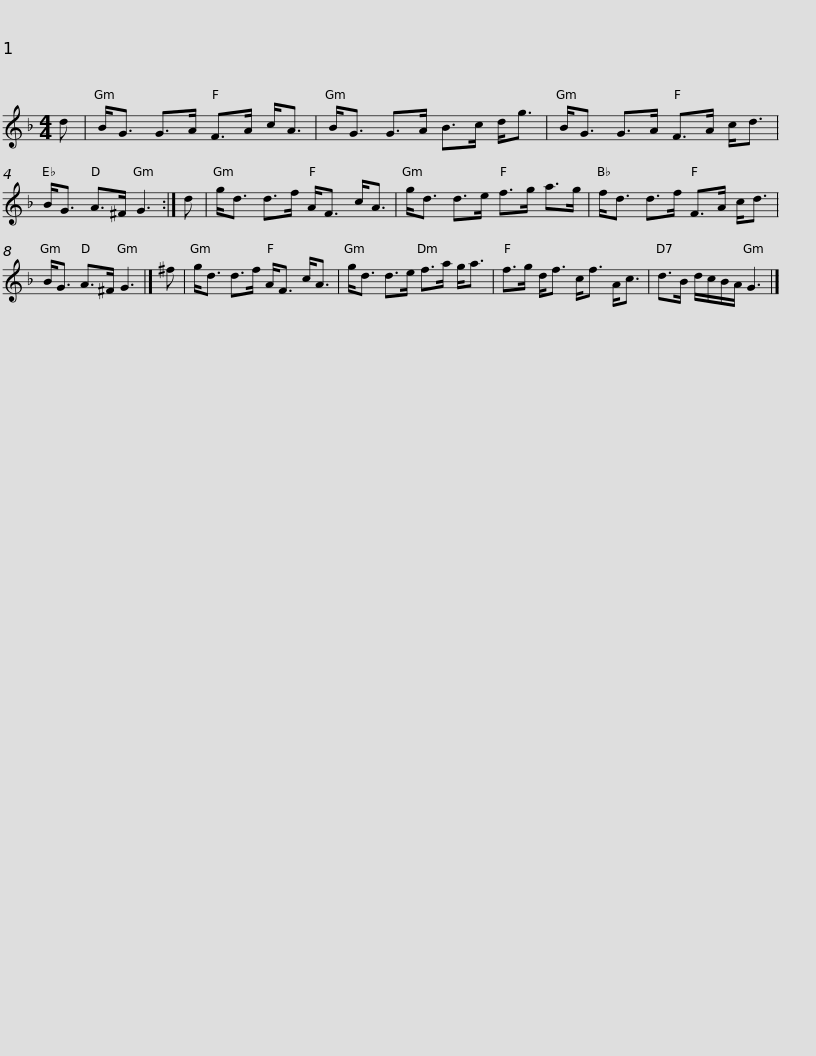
X:1
L:1/8
M:4/4
I:linebreak $
K:F
V:1 treble
V:1
 d | B<G G>A F>A c<A | B<G G>A B>c d<g | B<G G>A F>A c<d | B<G A>^F G3 :| %5
 d |$ g<d d>f A<F c<A | g<d d>e f>g a>g | f<d d>f F>A c<d | B<G A>^F G3 |] %10
 ^f |$ g<d d>f A<F c<A | g<d d>e f>a g<a | f>g d<f c<f A<c | d>B d/c/B/A/ G3 |] %15
